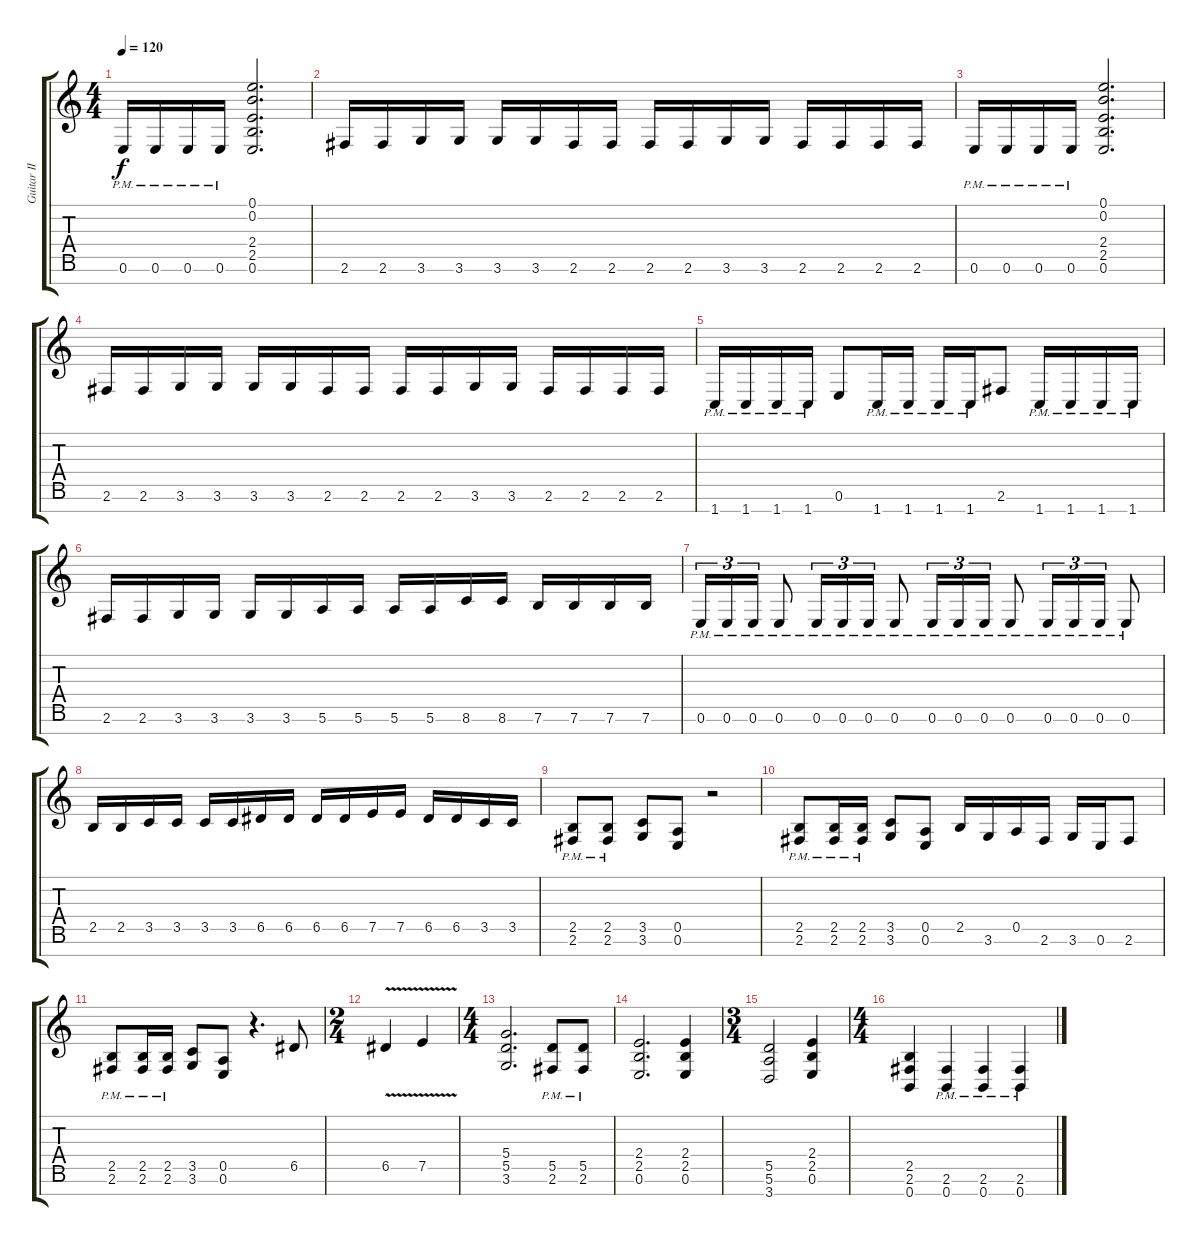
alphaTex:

\track ("Guitar II" "Guitar II") {instrument distortionguitar}
\staff {score tabs}
\tuning (E4 B3 G3 D3 A2 E2 B1) {hide}
\ts (4 4)
\tempo 120
\clef g2
\ks c
0.6{pm}.16{dy f} 0.6{pm}.16 0.6{pm}.16 0.6{pm}.16 (0.1 0.2 2.4 2.5 0.6).2{d} |
2.6.16 2.6.16 3.6.16 3.6.16 3.6.16 3.6.16 2.6.16 2.6.16 2.6.16 2.6.16 3.6.16 3.6.16 2.6.16 2.6.16 2.6.16 2.6.16 |
0.6{pm}.16 0.6{pm}.16 0.6{pm}.16 0.6{pm}.16 (0.1 0.2 2.4 2.5 0.6).2{d} |
2.6.16 2.6.16 3.6.16 3.6.16 3.6.16 3.6.16 2.6.16 2.6.16 2.6.16 2.6.16 3.6.16 3.6.16 2.6.16 2.6.16 2.6.16 2.6.16 |
1.7{pm}.16 1.7{pm}.16 1.7{pm}.16 1.7{pm}.16 0.6.8 1.7{pm}.16 1.7{pm}.16 1.7{pm}.16 1.7{pm}.16 2.6.8 1.7{pm}.16 1.7{pm}.16 1.7{pm}.16 1.7{pm}.16 |
2.6.16 2.6.16 3.6.16 3.6.16 3.6.16 3.6.16 5.6.16 5.6.16 5.6.16 5.6.16 8.6.16 8.6.16 7.6.16 7.6.16 7.6.16 7.6.16 |
0.6{pm}.16{tu (3 2)} 0.6{pm}.16{tu (3 2)} 0.6{pm}.16{tu (3 2)} 0.6{pm}.8 0.6{pm}.16{tu (3 2)} 0.6{pm}.16{tu (3 2)} 0.6{pm}.16{tu (3 2)} 0.6{pm}.8 0.6{pm}.16{tu (3 2)} 0.6{pm}.16{tu (3 2)} 0.6{pm}.16{tu (3 2)} 0.6{pm}.8 0.6{pm}.16{tu (3 2)} 0.6{pm}.16{tu (3 2)} 0.6{pm}.16{tu (3 2)} 0.6{pm}.8 |
2.5.16 2.5.16 3.5.16 3.5.16 3.5.16 3.5.16 6.5.16 6.5.16 6.5.16 6.5.16 7.5.16 7.5.16 6.5.16 6.5.16 3.5.16 3.5.16 |
(2.5{pm} 2.6{pm}).8 (2.5{pm} 2.6{pm}).8 (3.5 3.6).8 (0.5 0.6).8 r.2 |
(2.5{pm} 2.6{pm}).8 (2.5{pm} 2.6{pm}).16 (2.5{pm} 2.6{pm}).16 (3.5 3.6).8 (0.5 0.6).8 2.5.16 3.6.16 0.5.16 2.6.16 3.6.16 0.6.16 2.6.8 |
(2.5{pm} 2.6{pm}).8 (2.5{pm} 2.6{pm}).16 (2.5{pm} 2.6{pm}).16 (3.5 3.6).8 (0.5 0.6).8 r.4{d} 6.5.8 |
\ts (2 4)
6.5{v}.4 7.5{v}.4 |
\ts (4 4)
(5.4 5.5 3.6).2{d} (5.5{pm} 2.6{pm}).8 (5.5{pm} 2.6{pm}).8 |
(2.4 2.5 0.6).2{d} (2.4 2.5 0.6).4 |
\ts (3 4)
(5.5 5.6 3.7).2 (2.4 2.5 0.6).4 |
\ts (4 4)
(2.5 2.6 0.7).4 (2.6{pm} 0.7{pm}).4 (2.6{pm} 0.7{pm}).4 (2.6{pm} 0.7{pm}).4
